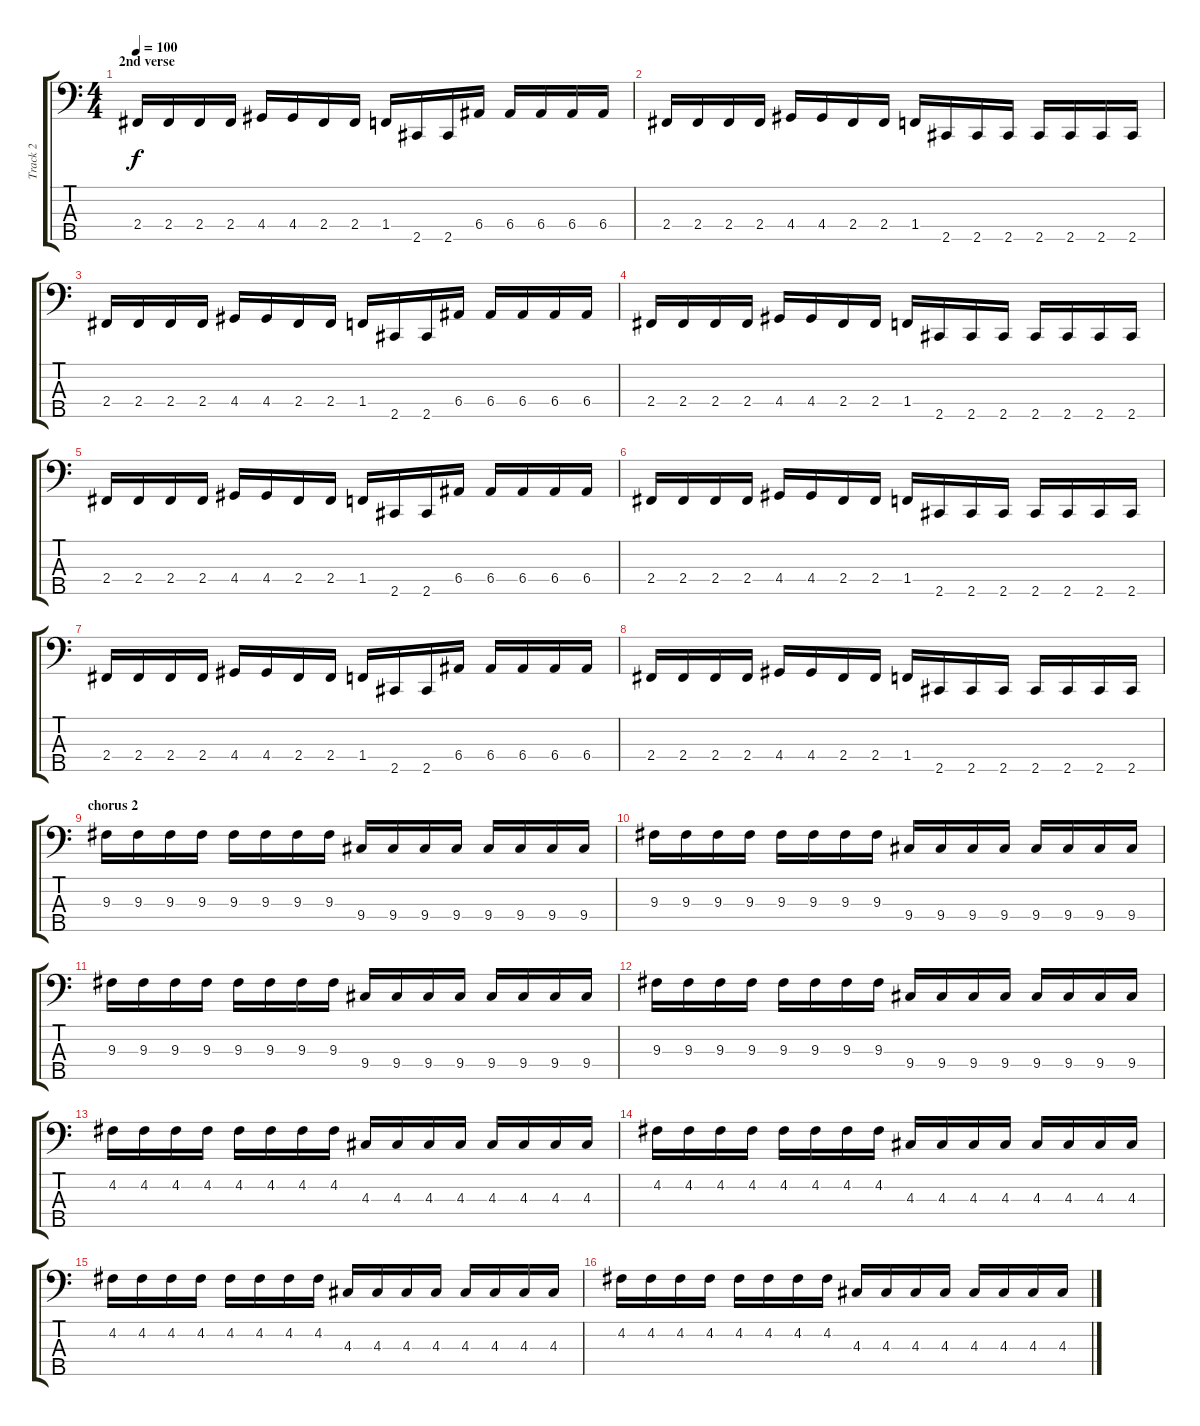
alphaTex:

\track ("Track 2" "Track 2") {instrument electricbassfinger}
\staff {score tabs}
\tuning (G2 D2 A1 E1 B0) {hide}
\ts (4 4)
\section ("" "2nd verse")
\tempo 100
\clef f4
\ks c
2.4.16{dy f} 2.4.16 2.4.16 2.4.16 4.4.16 4.4.16 2.4.16 2.4.16 1.4.16 2.5.16 2.5.16 6.4.16 6.4.16 6.4.16 6.4.16 6.4.16 |
2.4.16 2.4.16 2.4.16 2.4.16 4.4.16 4.4.16 2.4.16 2.4.16 1.4.16 2.5.16 2.5.16 2.5.16 2.5.16 2.5.16 2.5.16 2.5.16 |
2.4.16 2.4.16 2.4.16 2.4.16 4.4.16 4.4.16 2.4.16 2.4.16 1.4.16 2.5.16 2.5.16 6.4.16 6.4.16 6.4.16 6.4.16 6.4.16 |
2.4.16 2.4.16 2.4.16 2.4.16 4.4.16 4.4.16 2.4.16 2.4.16 1.4.16 2.5.16 2.5.16 2.5.16 2.5.16 2.5.16 2.5.16 2.5.16 |
2.4.16 2.4.16 2.4.16 2.4.16 4.4.16 4.4.16 2.4.16 2.4.16 1.4.16 2.5.16 2.5.16 6.4.16 6.4.16 6.4.16 6.4.16 6.4.16 |
2.4.16 2.4.16 2.4.16 2.4.16 4.4.16 4.4.16 2.4.16 2.4.16 1.4.16 2.5.16 2.5.16 2.5.16 2.5.16 2.5.16 2.5.16 2.5.16 |
2.4.16 2.4.16 2.4.16 2.4.16 4.4.16 4.4.16 2.4.16 2.4.16 1.4.16 2.5.16 2.5.16 6.4.16 6.4.16 6.4.16 6.4.16 6.4.16 |
2.4.16 2.4.16 2.4.16 2.4.16 4.4.16 4.4.16 2.4.16 2.4.16 1.4.16 2.5.16 2.5.16 2.5.16 2.5.16 2.5.16 2.5.16 2.5.16 |
\section ("" "chorus 2")
9.3.16 9.3.16 9.3.16 9.3.16 9.3.16 9.3.16 9.3.16 9.3.16 9.4.16 9.4.16 9.4.16 9.4.16 9.4.16 9.4.16 9.4.16 9.4.16 |
9.3.16 9.3.16 9.3.16 9.3.16 9.3.16 9.3.16 9.3.16 9.3.16 9.4.16 9.4.16 9.4.16 9.4.16 9.4.16 9.4.16 9.4.16 9.4.16 |
9.3.16 9.3.16 9.3.16 9.3.16 9.3.16 9.3.16 9.3.16 9.3.16 9.4.16 9.4.16 9.4.16 9.4.16 9.4.16 9.4.16 9.4.16 9.4.16 |
9.3.16 9.3.16 9.3.16 9.3.16 9.3.16 9.3.16 9.3.16 9.3.16 9.4.16 9.4.16 9.4.16 9.4.16 9.4.16 9.4.16 9.4.16 9.4.16 |
4.2.16 4.2.16 4.2.16 4.2.16 4.2.16 4.2.16 4.2.16 4.2.16 4.3.16 4.3.16 4.3.16 4.3.16 4.3.16 4.3.16 4.3.16 4.3.16 |
4.2.16 4.2.16 4.2.16 4.2.16 4.2.16 4.2.16 4.2.16 4.2.16 4.3.16 4.3.16 4.3.16 4.3.16 4.3.16 4.3.16 4.3.16 4.3.16 |
4.2.16 4.2.16 4.2.16 4.2.16 4.2.16 4.2.16 4.2.16 4.2.16 4.3.16 4.3.16 4.3.16 4.3.16 4.3.16 4.3.16 4.3.16 4.3.16 |
4.2.16 4.2.16 4.2.16 4.2.16 4.2.16 4.2.16 4.2.16 4.2.16 4.3.16 4.3.16 4.3.16 4.3.16 4.3.16 4.3.16 4.3.16 4.3.16
